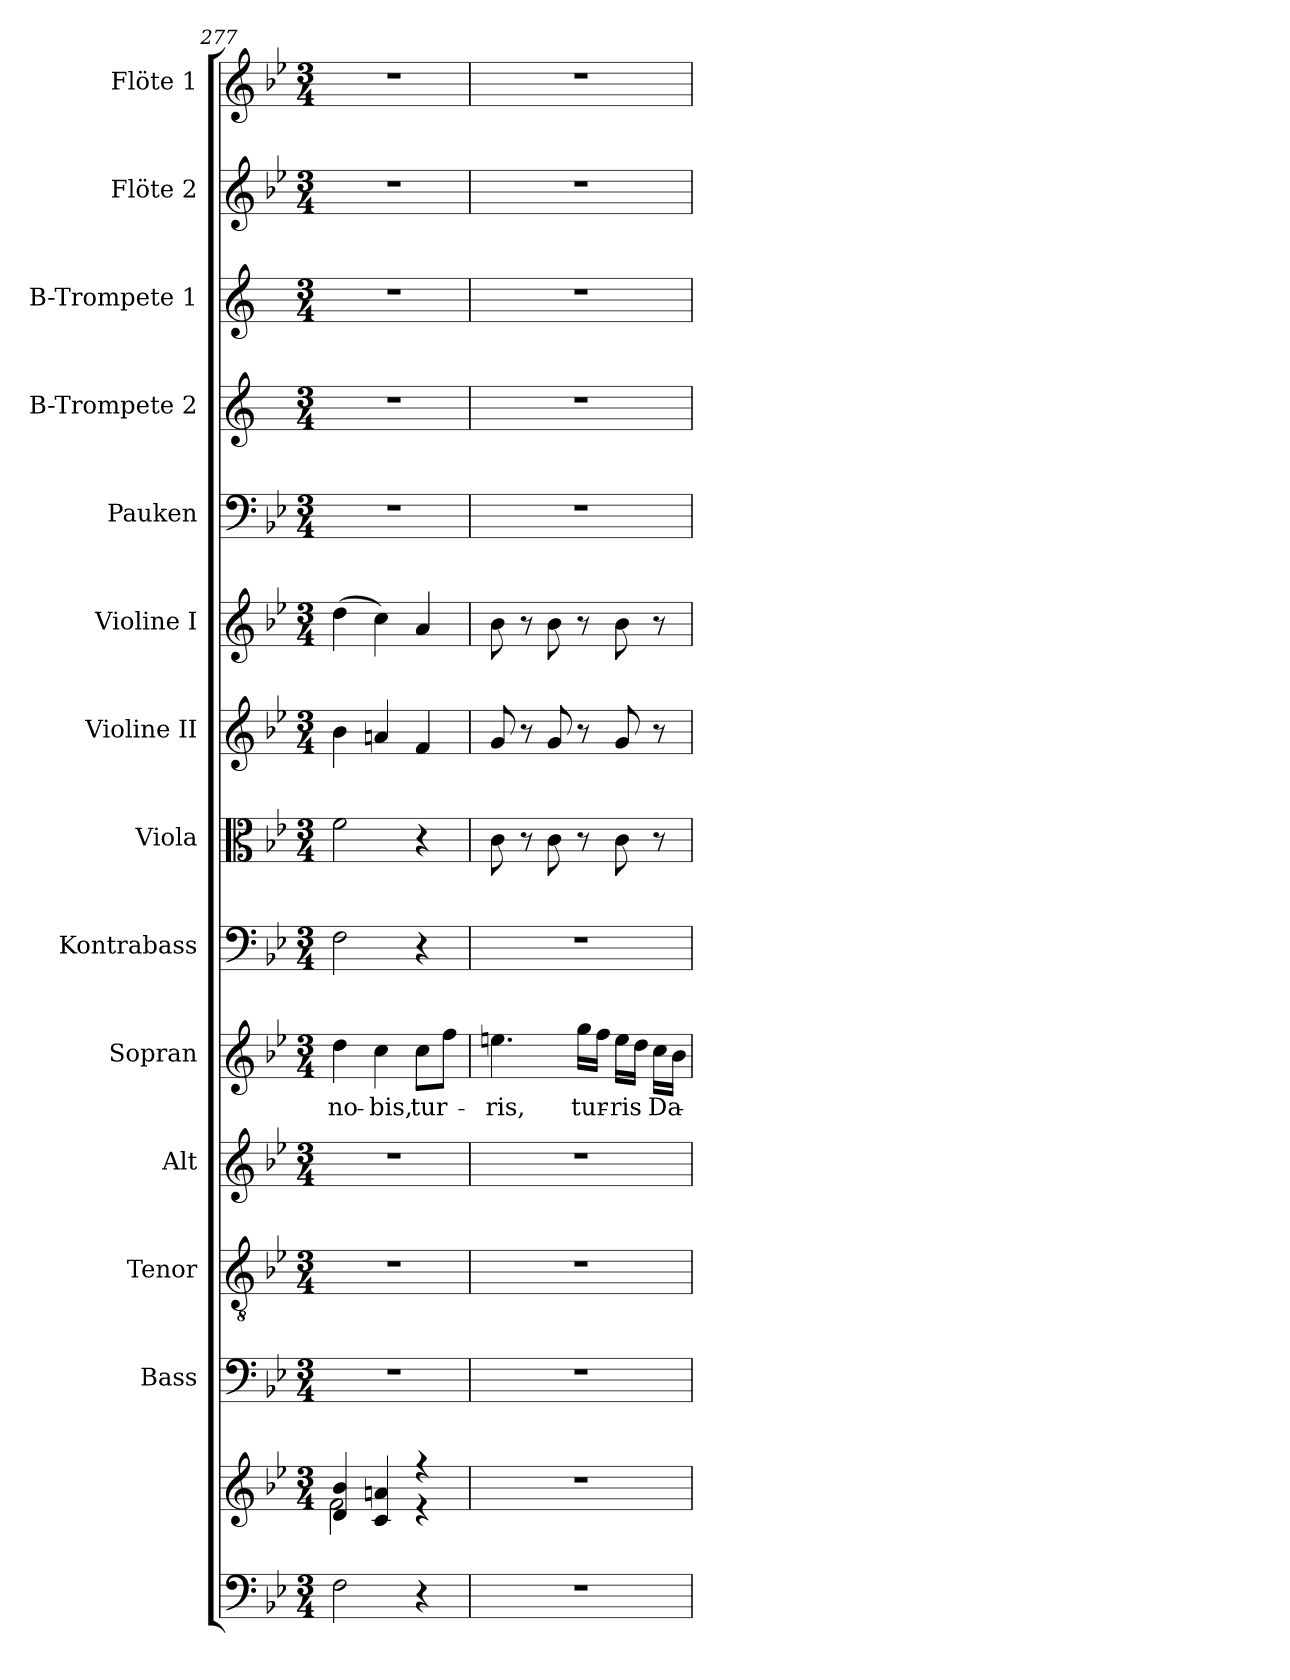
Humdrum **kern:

**kern	**kern	**kern	**kern	**kern	**kern	**text	**kern	**kern	**kern	**kern	**kern	**kern	**kern	**kern	**kern
*part14	*part14	*part13	*part12	*part11	*part10	*part10	*part9	*part8	*part7	*part6	*part5	*part4	*part3	*part2	*part1
*staff15	*staff14	*staff13	*staff12	*staff11	*staff10	*staff10	*staff9	*staff8	*staff7	*staff6	*staff5	*staff4	*staff3	*staff2	*staff1
*	*	*I"Bass	*I"Tenor	*I"Alt	*I"Sopran	*	*I"Kontrabass	*I"Viola	*I"Violine II	*I"Violine I	*I"Pauken	*I"B-Trompete 2	*I"B-Trompete 1	*I"Flöte 2	*I"Flöte 1
*	*	*I'B.	*I'T.	*I'A.	*I'S.	*	*I'Kb.	*I'Vla.	*I'Vl. II	*I'Vl. I	*I'Pk.	*I'B Trp. 2	*I'B Trp. 1	*I'Fl. 2	*I'Fl. 1
*clefF4	*clefG2	*clefF4	*clefGv2	*clefG2	*clefG2	*	*clefF4	*clefC3	*clefG2	*clefG2	*clefF4	*clefG2	*clefG2	*clefG2	*clefG2
*	*	*	*	*	*	*	*ITrd7c12	*	*	*	*	*ITrd1c2	*ITrd1c2	*	*
*k[b-e-]	*k[b-e-]	*k[b-e-]	*k[b-e-]	*k[b-e-]	*k[b-e-]	*	*k[b-e-]	*k[b-e-]	*k[b-e-]	*k[b-e-]	*k[b-e-]	*k[b-e-]	*k[b-e-]	*k[b-e-]	*k[b-e-]
*B-:	*B-:	*B-:	*B-:	*B-:	*B-:	*	*B-:	*B-:	*B-:	*B-:	*B-:	*B-:	*B-:	*B-:	*B-:
*M3/4	*M3/4	*M3/4	*M3/4	*M3/4	*M3/4	*	*M3/4	*M3/4	*M3/4	*M3/4	*M3/4	*M3/4	*M3/4	*M3/4	*M3/4
=277	=277	=277	=277	=277	=277	=277	=277	=277	=277	=277	=277	=277	=277	=277	=277
*	*^	*	*	*	*	*	*	*	*	*	*	*	*	*	*
!	!	!	!	!	!	!	!LO:LY:b	!	!	!	!	!	!	!	!	!
2F\	4d/ 4b-/	2f\	2.r	2.r	2.r	4dd\	no-	2FF\	2f\	4b-\	(>4dd\	2.r	2.r	2.r	2.r	2.r
!	!	!	!	!	!	!	!LO:LY:b	!	!	!	!	!	!	!	!	!
.	4c/ 4an/	.	.	.	.	4cc\	-bis,	.	.	4an/	4cc\)	.	.	.	.	.
!	!	!	!	!	!	!	!LO:LY:b	!	!	!	!	!	!	!	!	!
4r	4r	4r	.	.	.	8cc\L	tur-	4r	4r	4f/	4a/	.	.	.	.	.
.	.	.	.	.	.	8ff\J	.	.	.	.	.	.	.	.	.	.
*	*v	*v	*	*	*	*	*	*	*	*	*	*	*	*	*	*
!!LO:PB:g=z
=278	=278	=278	=278	=278	=278	=278	=278	=278	=278	=278	=278	=278	=278	=278	=278
!	!	!	!	!	!	!LO:LY:b	!	!	!	!	!	!	!	!	!
2.r	2.r	2.r	2.r	2.r	4.een\	-ris,	2.r	8c\	8g/	8b-\	2.r	2.r	2.r	2.r	2.r
.	.	.	.	.	.	.	.	8r	8r	8r	.	.	.	.	.
.	.	.	.	.	.	.	.	8c\	8g/	8b-\	.	.	.	.	.
!	!	!	!	!	!	!LO:LY:b	!	!	!	!	!	!	!	!	!
.	.	.	.	.	16gg\LL	tur-	.	8r	8r	8r	.	.	.	.	.
.	.	.	.	.	16ff\JJ	.	.	.	.	.	.	.	.	.	.
!	!	!	!	!	!	!LO:LY:b	!	!	!	!	!	!	!	!	!
.	.	.	.	.	16ee\LL	-ris	.	8c\	8g/	8b-\	.	.	.	.	.
.	.	.	.	.	16dd\JJ	.	.	.	.	.	.	.	.	.	.
!	!	!	!	!	!	!LO:LY:b	!	!	!	!	!	!	!	!	!
.	.	.	.	.	16cc\LL	Da-	.	8r	8r	8r	.	.	.	.	.
.	.	.	.	.	16b-\JJ	.	.	.	.	.	.	.	.	.	.
=	=	=	=	=	=	=	=	=	=	=	=	=	=	=	=
*-	*-	*-	*-	*-	*-	*-	*-	*-	*-	*-	*-	*-	*-	*-	*-
